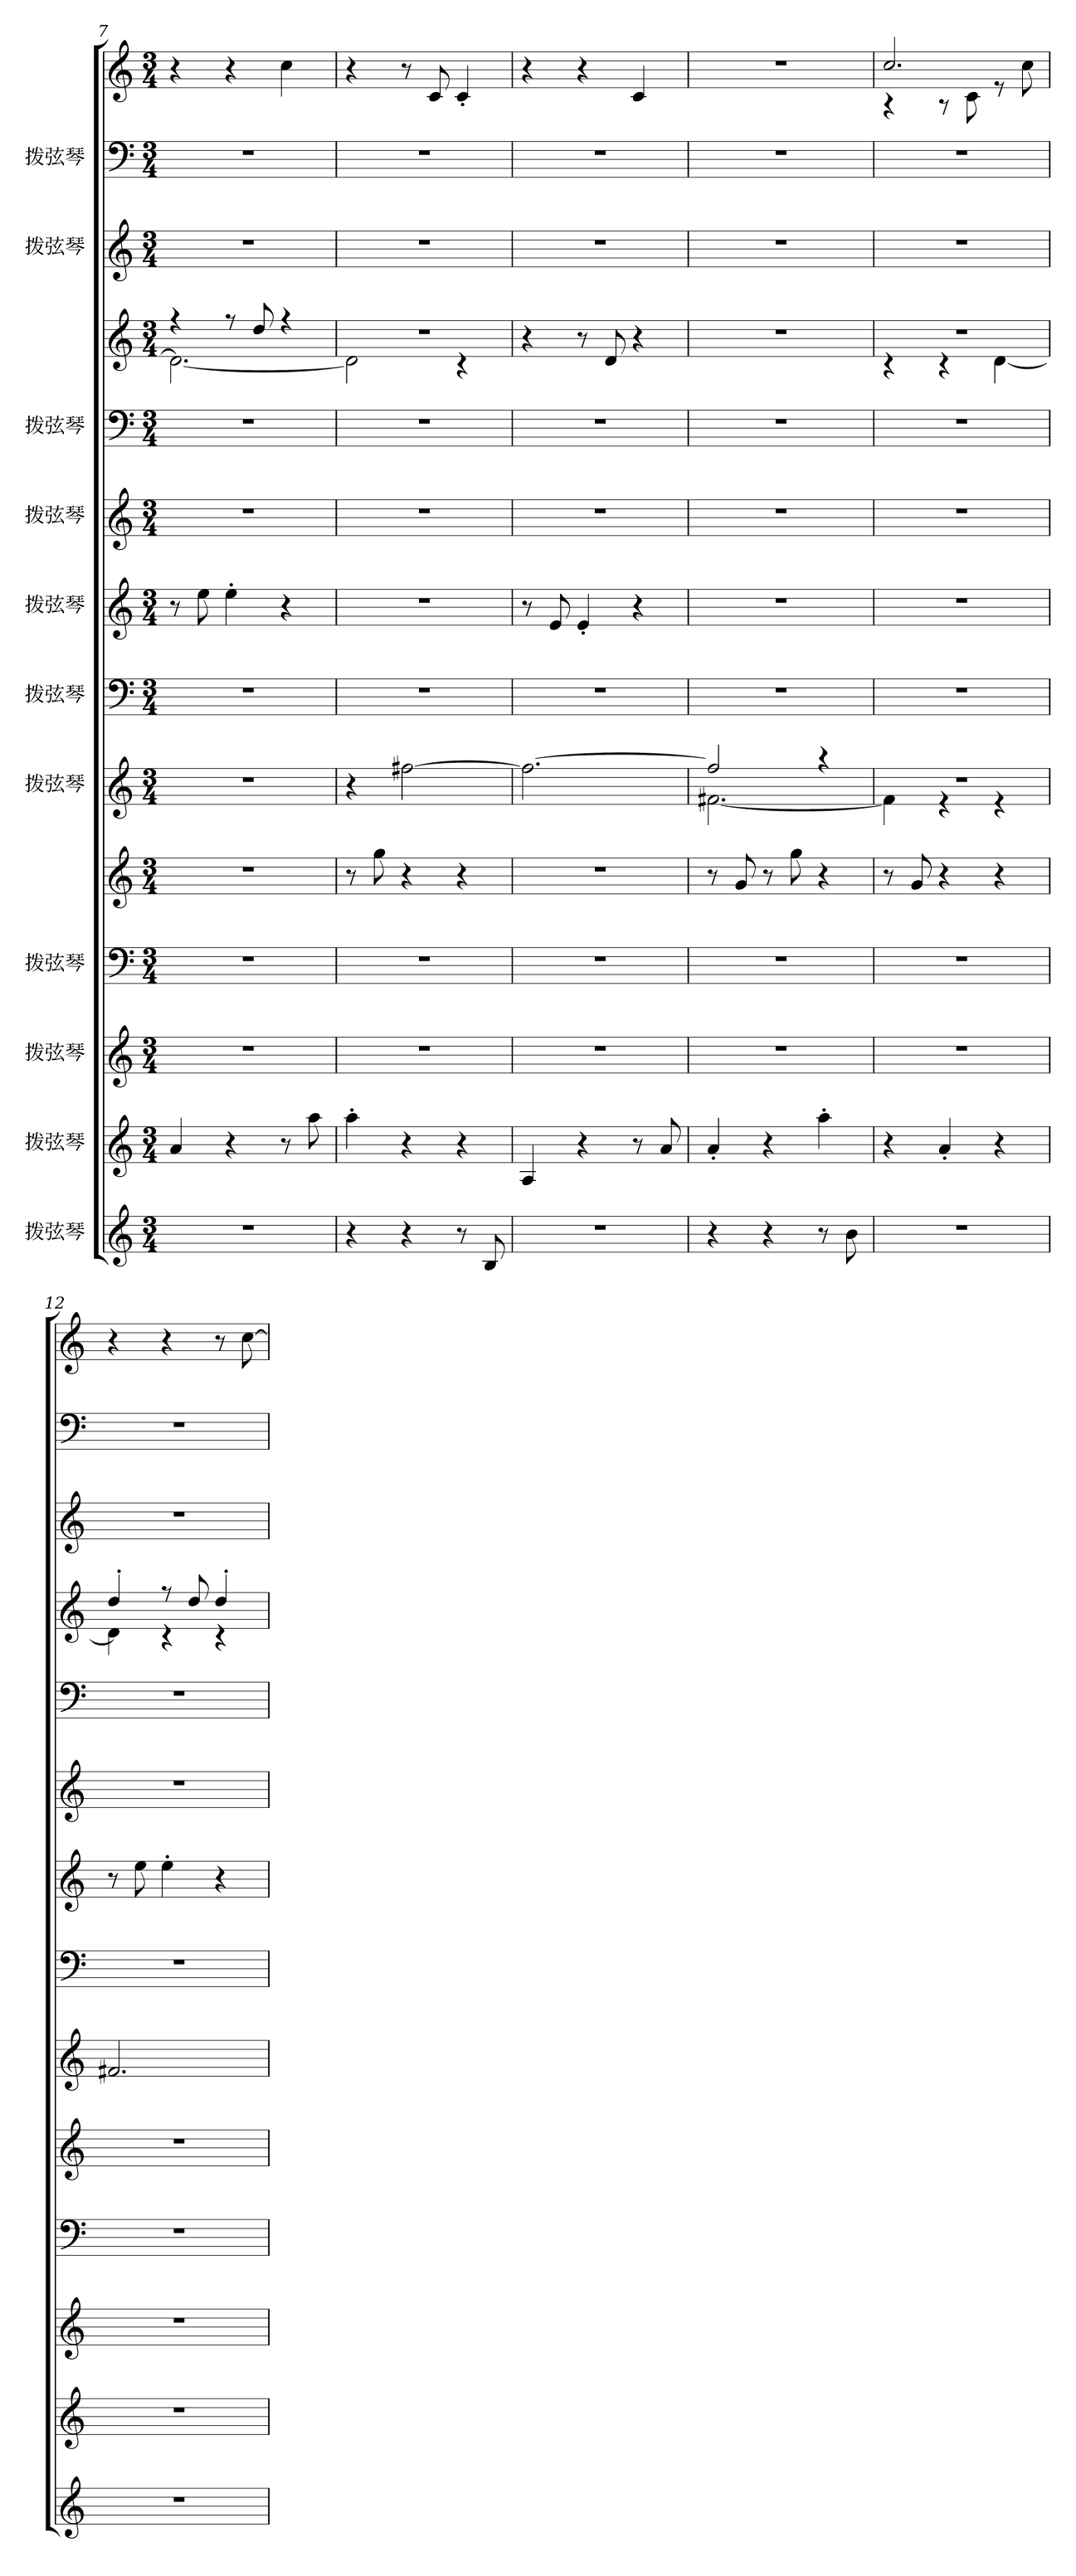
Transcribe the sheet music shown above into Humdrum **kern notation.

**kern	**kern	**kern	**kern	**kern	**kern	**kern	**kern	**kern	**kern	**kern	**kern	**kern	**kern
*part11	*part10	*part9	*part8	*part8	*part7	*part6	*part5	*part4	*part3	*part3	*part2	*part1	*part1
*staff14	*staff13	*staff12	*staff11	*staff10	*staff9	*staff8	*staff7	*staff6	*staff5	*staff4	*staff3	*staff2	*staff1
*I"拨弦琴	*I"拨弦琴	*I"拨弦琴	*I"拨弦琴	*	*I"拨弦琴	*I"拨弦琴	*I"拨弦琴	*I"拨弦琴	*I"拨弦琴	*	*I"拨弦琴	*I"拨弦琴	*
*clefG2	*clefG2	*clefG2	*clefF4	*clefG2	*clefG2	*clefF4	*clefG2	*clefG2	*clefF4	*clefG2	*clefG2	*clefF4	*clefG2
*k[]	*k[]	*k[]	*k[]	*k[]	*k[]	*k[]	*k[]	*k[]	*k[]	*k[]	*k[]	*k[]	*k[]
*M3/4	*M3/4	*M3/4	*M3/4	*M3/4	*M3/4	*M3/4	*M3/4	*M3/4	*M3/4	*M3/4	*M3/4	*M3/4	*M3/4
=7	=7	=7	=7	=7	=7	=7	=7	=7	=7	=7	=7	=7	=7
*	*	*	*	*	*	*	*	*	*	*^	*	*	*
2.r	4a/	2.r	2.r	2.r	2.r	2.r	8r	2.r	2.r	4r	2.d\_	2.r	2.r	4r
.	.	.	.	.	.	.	8ee\	.	.	.	.	.	.	.
.	4r	.	.	.	.	.	4ee'\	.	.	8r	.	.	.	4r
.	.	.	.	.	.	.	.	.	.	8dd/	.	.	.	.
.	8r	.	.	.	.	.	4r	.	.	4r	.	.	.	4cc\
.	8aa\	.	.	.	.	.	.	.	.	.	.	.	.	.
=8	=8	=8	=8	=8	=8	=8	=8	=8	=8	=8	=8	=8	=8	=8
4r	4aa'\	2.r	2.r	8r	4r	2.r	2.r	2.r	2.r	2.r	2d\]	2.r	2.r	4r
.	.	.	.	8gg\	.	.	.	.	.	.	.	.	.	.
4r	4r	.	.	4r	[2ff#X\	.	.	.	.	.	.	.	.	8r
.	.	.	.	.	.	.	.	.	.	.	.	.	.	8c/
8r	4r	.	.	4r	.	.	.	.	.	.	4r	.	.	4c'/
8B/	.	.	.	.	.	.	.	.	.	.	.	.	.	.
*	*	*	*	*	*	*	*	*	*	*v	*v	*	*	*
=9	=9	=9	=9	=9	=9	=9	=9	=9	=9	=9	=9	=9	=9
2.r	4A/	2.r	2.r	2.r	2.ff#\_	2.r	8r	2.r	2.r	4r	2.r	2.r	4r
.	.	.	.	.	.	.	8e/	.	.	.	.	.	.
.	4r	.	.	.	.	.	4e'/	.	.	8r	.	.	4r
.	.	.	.	.	.	.	.	.	.	8d/	.	.	.
.	8r	.	.	.	.	.	4r	.	.	4r	.	.	4c/
.	8a/	.	.	.	.	.	.	.	.	.	.	.	.
=10	=10	=10	=10	=10	=10	=10	=10	=10	=10	=10	=10	=10	=10
*	*	*	*	*	*^	*	*	*	*	*	*	*	*
4r	4a'/	2.r	2.r	8r	2ff#/]	[2.f#X\	2.r	2.r	2.r	2.r	2.r	2.r	2.r	2.r
.	.	.	.	8g/	.	.	.	.	.	.	.	.	.	.
4r	4r	.	.	8r	.	.	.	.	.	.	.	.	.	.
.	.	.	.	8gg\	.	.	.	.	.	.	.	.	.	.
8r	4aa'\	.	.	4r	4r	.	.	.	.	.	.	.	.	.
8b\	.	.	.	.	.	.	.	.	.	.	.	.	.	.
=11	=11	=11	=11	=11	=11	=11	=11	=11	=11	=11	=11	=11	=11	=11
*	*	*	*	*	*	*	*	*	*	*	*^	*	*	*^
2.r	4r	2.r	2.r	8r	2.r	4f#\]	2.r	2.r	2.r	2.r	2.r	4r	2.r	2.r	2.cc/	4r
.	.	.	.	8g/	.	.	.	.	.	.	.	.	.	.	.	.
.	4a'/	.	.	4r	.	4r	.	.	.	.	.	4r	.	.	.	8r
.	.	.	.	.	.	.	.	.	.	.	.	.	.	.	.	8c\
.	4r	.	.	4r	.	4r	.	.	.	.	.	[4d\	.	.	.	8r
.	.	.	.	.	.	.	.	.	.	.	.	.	.	.	.	8cc\
*	*	*	*	*	*v	*v	*	*	*	*	*	*	*	*	*v	*v
!!LO:PB:g=z
=12	=12	=12	=12	=12	=12	=12	=12	=12	=12	=12	=12	=12	=12	=12
2.r	2.r	2.r	2.r	2.r	2.f#X/	2.r	8r	2.r	2.r	4dd'/	4d\]	2.r	2.r	4r
.	.	.	.	.	.	.	8ee\	.	.	.	.	.	.	.
.	.	.	.	.	.	.	4ee'\	.	.	8r	4r	.	.	4r
.	.	.	.	.	.	.	.	.	.	8dd/	.	.	.	.
.	.	.	.	.	.	.	4r	.	.	4dd'/	4r	.	.	8r
.	.	.	.	.	.	.	.	.	.	.	.	.	.	[8cc\
*	*	*	*	*	*	*	*	*	*	*v	*v	*	*	*
=	=	=	=	=	=	=	=	=	=	=	=	=	=
*-	*-	*-	*-	*-	*-	*-	*-	*-	*-	*-	*-	*-	*-
